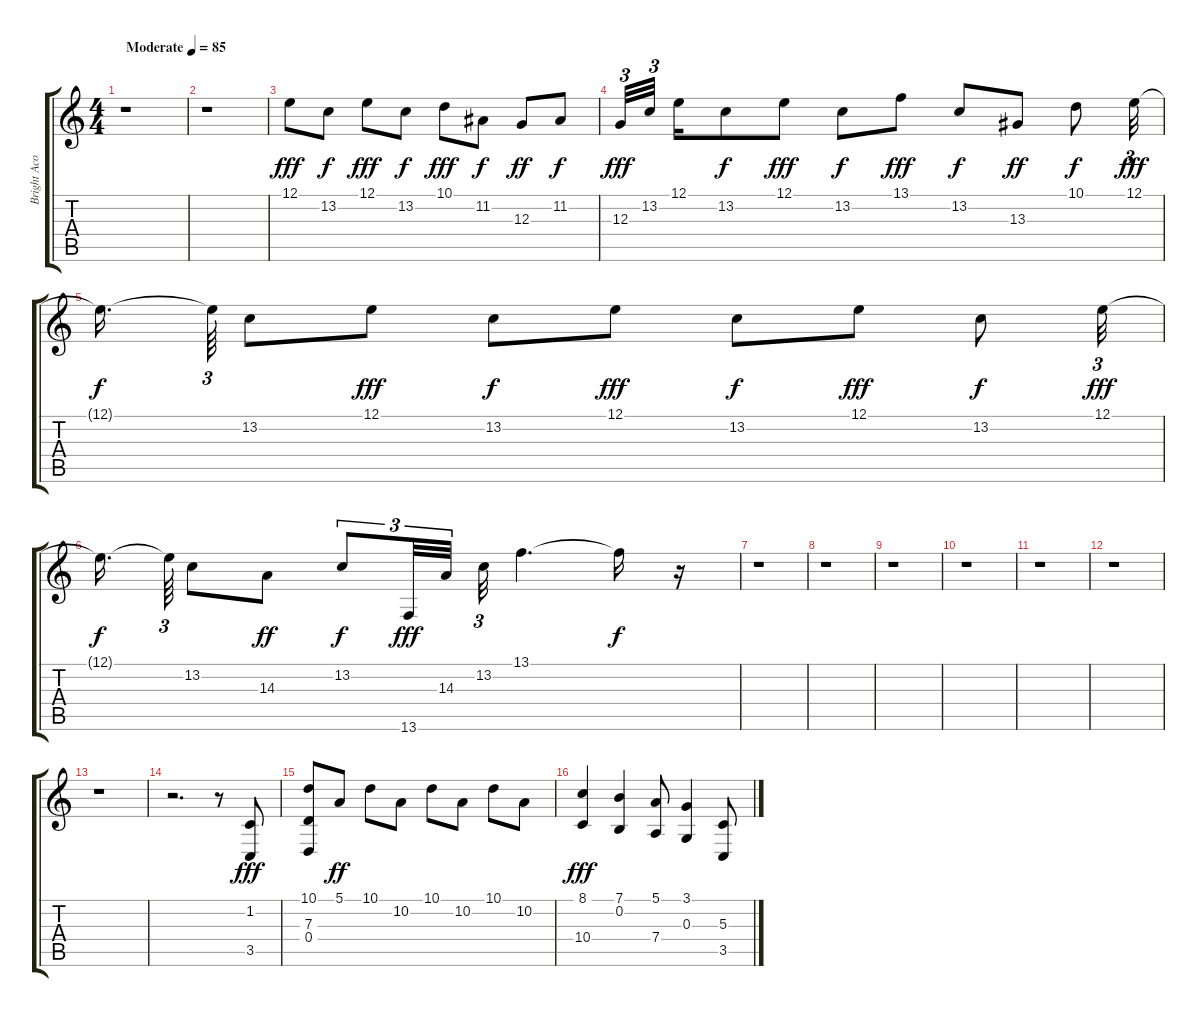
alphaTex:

\track ("Bright Acoustic" "Bright Aco") {instrument brightacousticpiano}
\staff {score tabs}
\tuning (E4 B3 G3 D3 A2 E2) {hide}
\ts (4 4)
\tempo (85 "Moderate")
\clef g2
\ks c
r.1{dy fff instrument brightacousticpiano} |
r.1 |
12.1.8{volume 13 balance 9} 13.2.8{dy f} 12.1.8{dy fff} 13.2.8{dy f} 10.1.8{dy fff} 11.2.8{dy f} 12.3.8{dy ff} 11.2.8{dy f} |
12.3.32{tu (3 2) dy fff} 13.2.32{tu (3 2) beam splitsecondary} 12.1.16 13.2.8{dy f} 12.1.8{dy fff} 13.2.8{dy f} 13.1.8{dy fff} 13.2.8{dy f} 13.3.8{dy ff} 10.1.8{dy f} 12.1.32{tu (3 2) dy fff} |
12.1{t}.16{d dy f beam splitsecondary} 12.1{t}.64{tu (3 2)} 13.2.8 12.1.8{dy fff} 13.2.8{dy f} 12.1.8{dy fff} 13.2.8{dy f} 12.1.8{dy fff} 13.2.8{dy f} 12.1.32{tu (3 2) dy fff} |
12.1{t}.16{d dy f beam splitsecondary} 12.1{t}.64{tu (3 2)} 13.2.8 14.3.8{dy ff} 13.2.8{tu (3 2) dy f} 13.6.32{tu (3 2) dy fff} 14.3.32{tu (3 2) beam splitsecondary} 13.2.32{tu (3 2)} 13.1.4{d} 13.1{t}.16{dy f} r.16 |
r.1 |
r.1 |
r.1 |
r.1 |
r.1 |
r.1 |
r.1 |
r.2{d} r.8 (1.2 3.5).8{dy fff} |
(10.1 7.3 0.4).8 5.1.8{dy ff} 10.1.8 10.2.8 10.1.8 10.2.8 10.1.8 10.2.8 |
(8.1 10.4).4{dy fff} (7.1 0.2).4 (5.1 7.4).8 (3.1 0.3).4 (5.3 3.5).8
